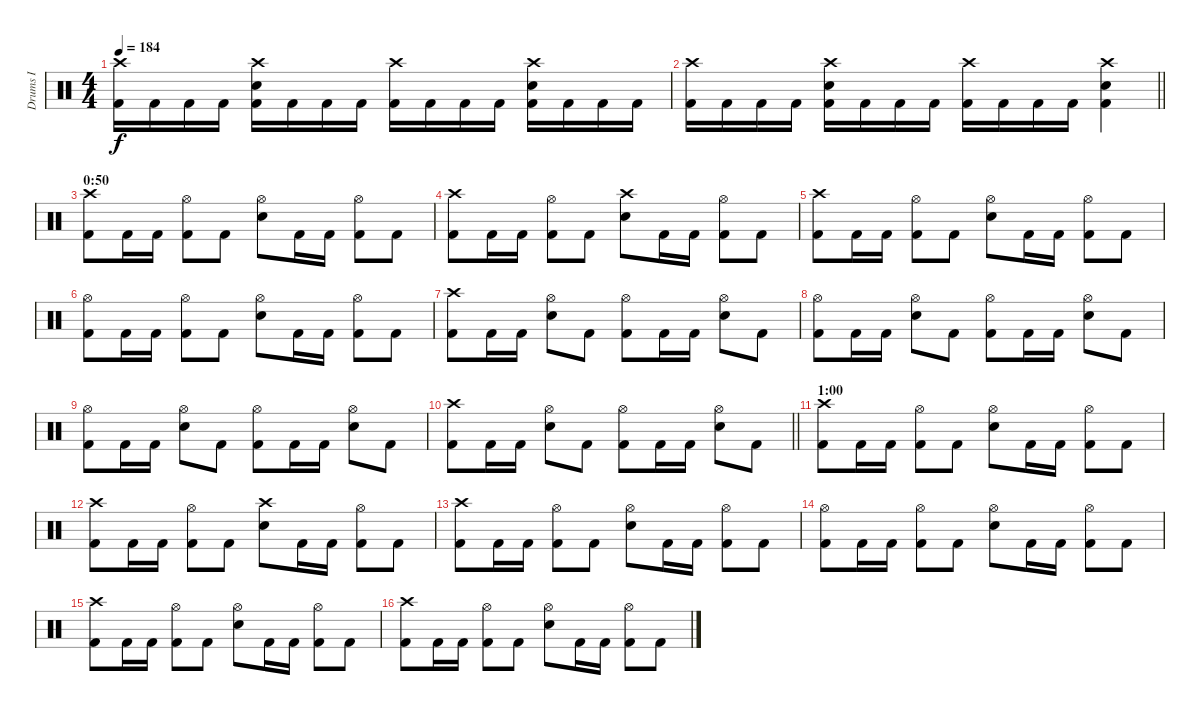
\track ("Drums I" "Drums I") {instrument percussion}
\staff {score}
\articulation defaults
\ts (4 4)
\tempo 184
\clef neutral
\ks aminor
("Crash high (hit)" "Kick (hit) 2").16{dy f} "Kick (hit) 2".16 "Kick (hit) 2".16 "Kick (hit) 2".16 ("Crash high (hit)" "Snare (hit) 2" "Kick (hit) 2").16 "Kick (hit) 2".16 "Kick (hit) 2".16 "Kick (hit) 2".16 ("Crash high (hit)" "Kick (hit) 2").16 "Kick (hit) 2".16 "Kick (hit) 2".16 "Kick (hit) 2".16 ("Crash high (hit)" "Snare (hit) 2" "Kick (hit) 2").16 "Kick (hit) 2".16 "Kick (hit) 2".16 "Kick (hit) 2".16 |
\barLineRight lightlight
("Crash high (hit)" "Kick (hit) 2").16 "Kick (hit) 2".16 "Kick (hit) 2".16 "Kick (hit) 2".16 ("Crash high (hit)" "Snare (hit) 2" "Kick (hit) 2").16 "Kick (hit) 2".16 "Kick (hit) 2".16 "Kick (hit) 2".16 ("Crash high (hit)" "Kick (hit) 2").16 "Kick (hit) 2".16 "Kick (hit) 2".16 "Kick (hit) 2".16 ("Crash high (hit)" "Snare (hit) 2" "Kick (hit) 2").4 |
\section ("" "0:50")
("Crash high (hit)" "Kick (hit) 2").8 "Kick (hit) 2".16 "Kick (hit) 2".16 ("Hi-Hat (open)" "Kick (hit) 2").8 "Kick (hit) 2".8 ("Hi-Hat (open)" "Snare (hit) 2").8 "Kick (hit) 2".16 "Kick (hit) 2".16 ("Hi-Hat (open)" "Kick (hit) 2").8 "Kick (hit) 2".8 |
("Crash high (hit)" "Kick (hit) 2").8 "Kick (hit) 2".16 "Kick (hit) 2".16 ("Hi-Hat (open)" "Kick (hit) 2").8 "Kick (hit) 2".8 ("Crash high (hit)" "Snare (hit) 2").8 "Kick (hit) 2".16 "Kick (hit) 2".16 ("Hi-Hat (open)" "Kick (hit) 2").8 "Kick (hit) 2".8 |
("Crash high (hit)" "Kick (hit) 2").8 "Kick (hit) 2".16 "Kick (hit) 2".16 ("Hi-Hat (open)" "Kick (hit) 2").8 "Kick (hit) 2".8 ("Hi-Hat (open)" "Snare (hit) 2").8 "Kick (hit) 2".16 "Kick (hit) 2".16 ("Hi-Hat (open)" "Kick (hit) 2").8 "Kick (hit) 2".8 |
("Hi-Hat (open)" "Kick (hit) 2").8 "Kick (hit) 2".16 "Kick (hit) 2".16 ("Hi-Hat (open)" "Kick (hit) 2").8 "Kick (hit) 2".8 ("Hi-Hat (open)" "Snare (hit) 2").8 "Kick (hit) 2".16 "Kick (hit) 2".16 ("Hi-Hat (open)" "Kick (hit) 2").8 "Kick (hit) 2".8 |
("Crash high (hit)" "Kick (hit) 2").8 "Kick (hit) 2".16 "Kick (hit) 2".16 ("Hi-Hat (open)" "Snare (hit) 2").8 "Kick (hit) 2".8 ("Hi-Hat (open)" "Kick (hit) 2").8 "Kick (hit) 2".16 "Kick (hit) 2".16 ("Hi-Hat (open)" "Snare (hit) 2").8 "Kick (hit) 2".8 |
("Hi-Hat (open)" "Kick (hit) 2").8 "Kick (hit) 2".16 "Kick (hit) 2".16 ("Hi-Hat (open)" "Snare (hit) 2").8 "Kick (hit) 2".8 ("Hi-Hat (open)" "Kick (hit) 2").8 "Kick (hit) 2".16 "Kick (hit) 2".16 ("Hi-Hat (open)" "Snare (hit) 2").8 "Kick (hit) 2".8 |
("Hi-Hat (open)" "Kick (hit) 2").8 "Kick (hit) 2".16 "Kick (hit) 2".16 ("Hi-Hat (open)" "Snare (hit) 2").8 "Kick (hit) 2".8 ("Hi-Hat (open)" "Kick (hit) 2").8 "Kick (hit) 2".16 "Kick (hit) 2".16 ("Hi-Hat (open)" "Snare (hit) 2").8 "Kick (hit) 2".8 |
\barLineRight lightlight
("Crash high (hit)" "Kick (hit) 2").8 "Kick (hit) 2".16 "Kick (hit) 2".16 ("Hi-Hat (open)" "Snare (hit) 2").8 "Kick (hit) 2".8 ("Hi-Hat (open)" "Kick (hit) 2").8 "Kick (hit) 2".16 "Kick (hit) 2".16 ("Hi-Hat (open)" "Snare (hit) 2").8 "Kick (hit) 2".8 |
\section ("" "1:00")
("Crash high (hit)" "Kick (hit) 2").8 "Kick (hit) 2".16 "Kick (hit) 2".16 ("Hi-Hat (open)" "Kick (hit) 2").8 "Kick (hit) 2".8 ("Hi-Hat (open)" "Snare (hit) 2").8 "Kick (hit) 2".16 "Kick (hit) 2".16 ("Hi-Hat (open)" "Kick (hit) 2").8 "Kick (hit) 2".8 |
("Crash high (hit)" "Kick (hit) 2").8 "Kick (hit) 2".16 "Kick (hit) 2".16 ("Hi-Hat (open)" "Kick (hit) 2").8 "Kick (hit) 2".8 ("Crash high (hit)" "Snare (hit) 2").8 "Kick (hit) 2".16 "Kick (hit) 2".16 ("Hi-Hat (open)" "Kick (hit) 2").8 "Kick (hit) 2".8 |
("Crash high (hit)" "Kick (hit) 2").8 "Kick (hit) 2".16 "Kick (hit) 2".16 ("Hi-Hat (open)" "Kick (hit) 2").8 "Kick (hit) 2".8 ("Hi-Hat (open)" "Snare (hit) 2").8 "Kick (hit) 2".16 "Kick (hit) 2".16 ("Hi-Hat (open)" "Kick (hit) 2").8 "Kick (hit) 2".8 |
("Hi-Hat (open)" "Kick (hit) 2").8 "Kick (hit) 2".16 "Kick (hit) 2".16 ("Hi-Hat (open)" "Kick (hit) 2").8 "Kick (hit) 2".8 ("Hi-Hat (open)" "Snare (hit) 2").8 "Kick (hit) 2".16 "Kick (hit) 2".16 ("Hi-Hat (open)" "Kick (hit) 2").8 "Kick (hit) 2".8 |
("Crash high (hit)" "Kick (hit) 2").8 "Kick (hit) 2".16 "Kick (hit) 2".16 ("Hi-Hat (open)" "Kick (hit) 2").8 "Kick (hit) 2".8 ("Hi-Hat (open)" "Snare (hit) 2").8 "Kick (hit) 2".16 "Kick (hit) 2".16 ("Hi-Hat (open)" "Kick (hit) 2").8 "Kick (hit) 2".8 |
("Crash high (hit)" "Kick (hit) 2").8 "Kick (hit) 2".16 "Kick (hit) 2".16 ("Hi-Hat (open)" "Kick (hit) 2").8 "Kick (hit) 2".8 ("Hi-Hat (open)" "Snare (hit) 2").8 "Kick (hit) 2".16 "Kick (hit) 2".16 ("Hi-Hat (open)" "Kick (hit) 2").8 "Kick (hit) 2".8
